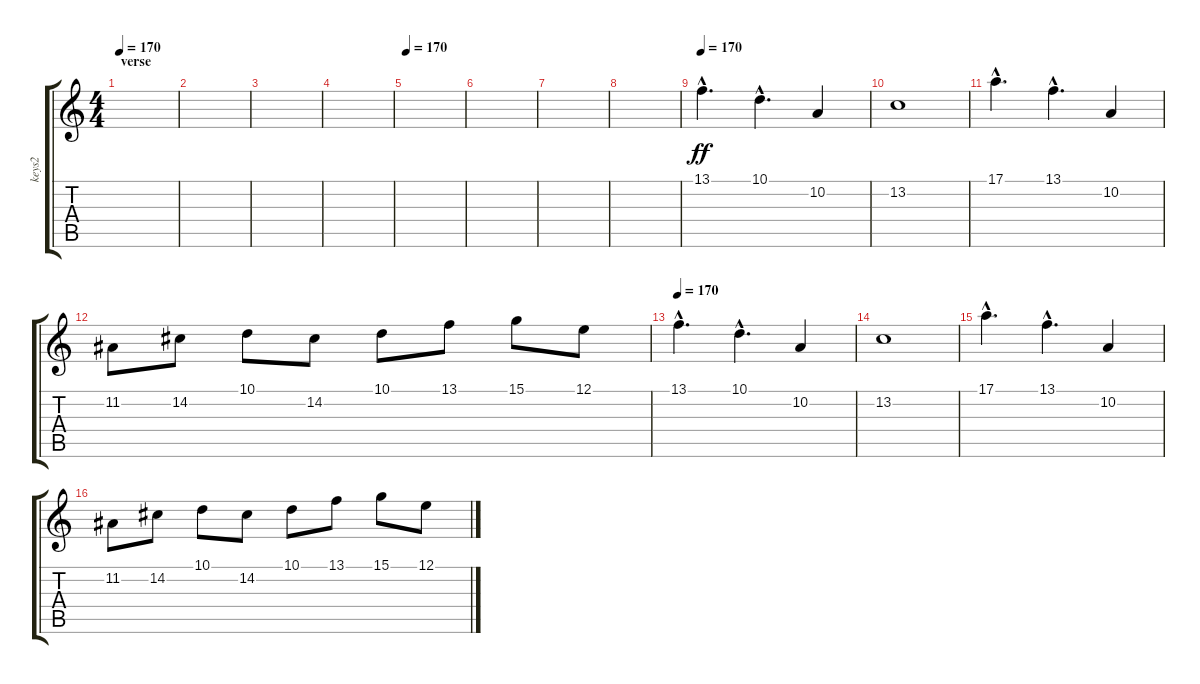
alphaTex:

\track ("keys2" "keys2") {instrument stringensemble1}
\staff {score tabs}
\tuning (E4 B3 G3 D3 A2 D2) {hide}
\ts (4 4)
\section ("" "verse")
\tempo 170
\clef g2
\ks c
|
|
|
|
\tempo 170
|
|
|
|
\tempo 170
13.1{hac}.4{d dy ff} 10.1{hac}.4{d} 10.2.4 |
13.2.1 |
17.1{hac}.4{d} 13.1{hac}.4{d} 10.2.4 |
11.2.8 14.2.8 10.1.8 14.2.8 10.1.8 13.1.8 15.1.8 12.1.8 |
\tempo 170
13.1{hac}.4{d} 10.1{hac}.4{d} 10.2.4 |
13.2.1 |
17.1{hac}.4{d} 13.1{hac}.4{d} 10.2.4 |
11.2.8 14.2.8 10.1.8 14.2.8 10.1.8 13.1.8 15.1.8 12.1.8
